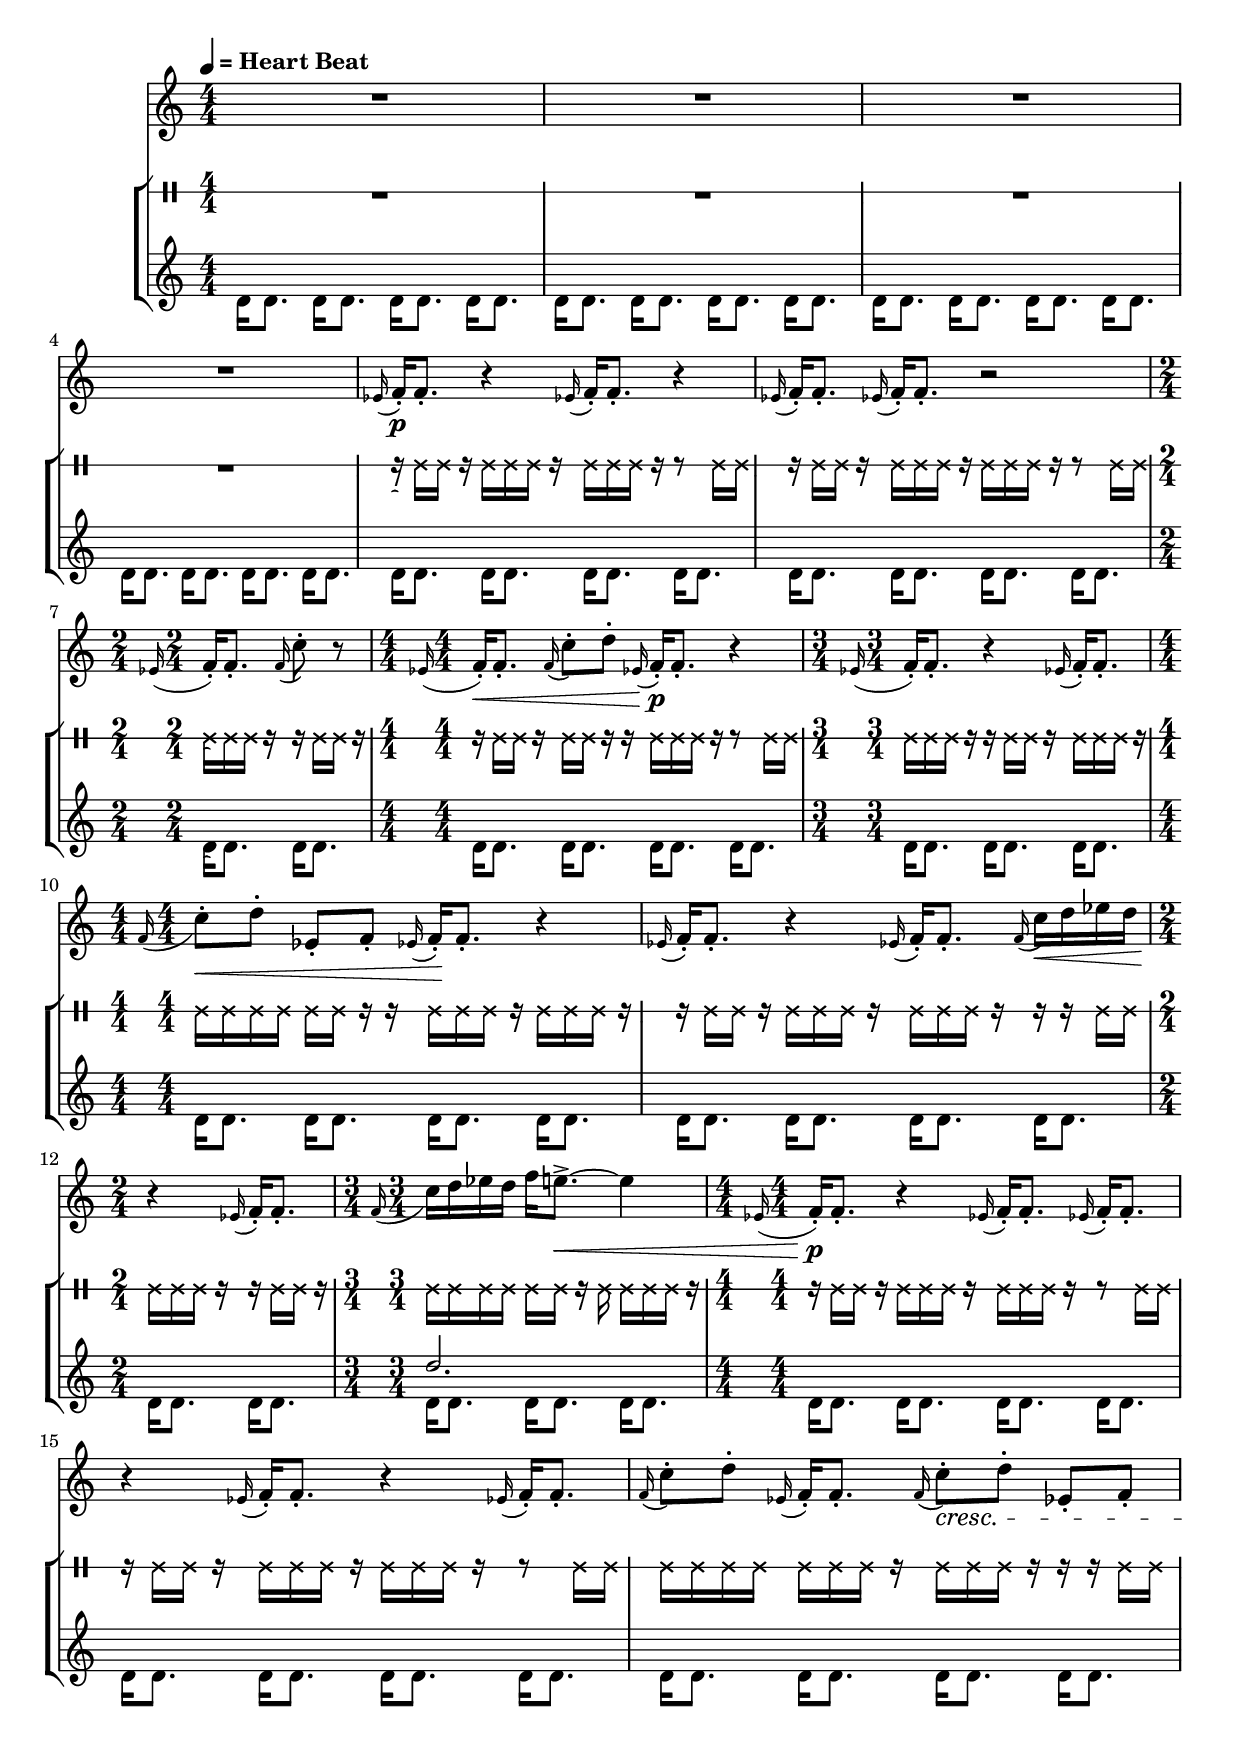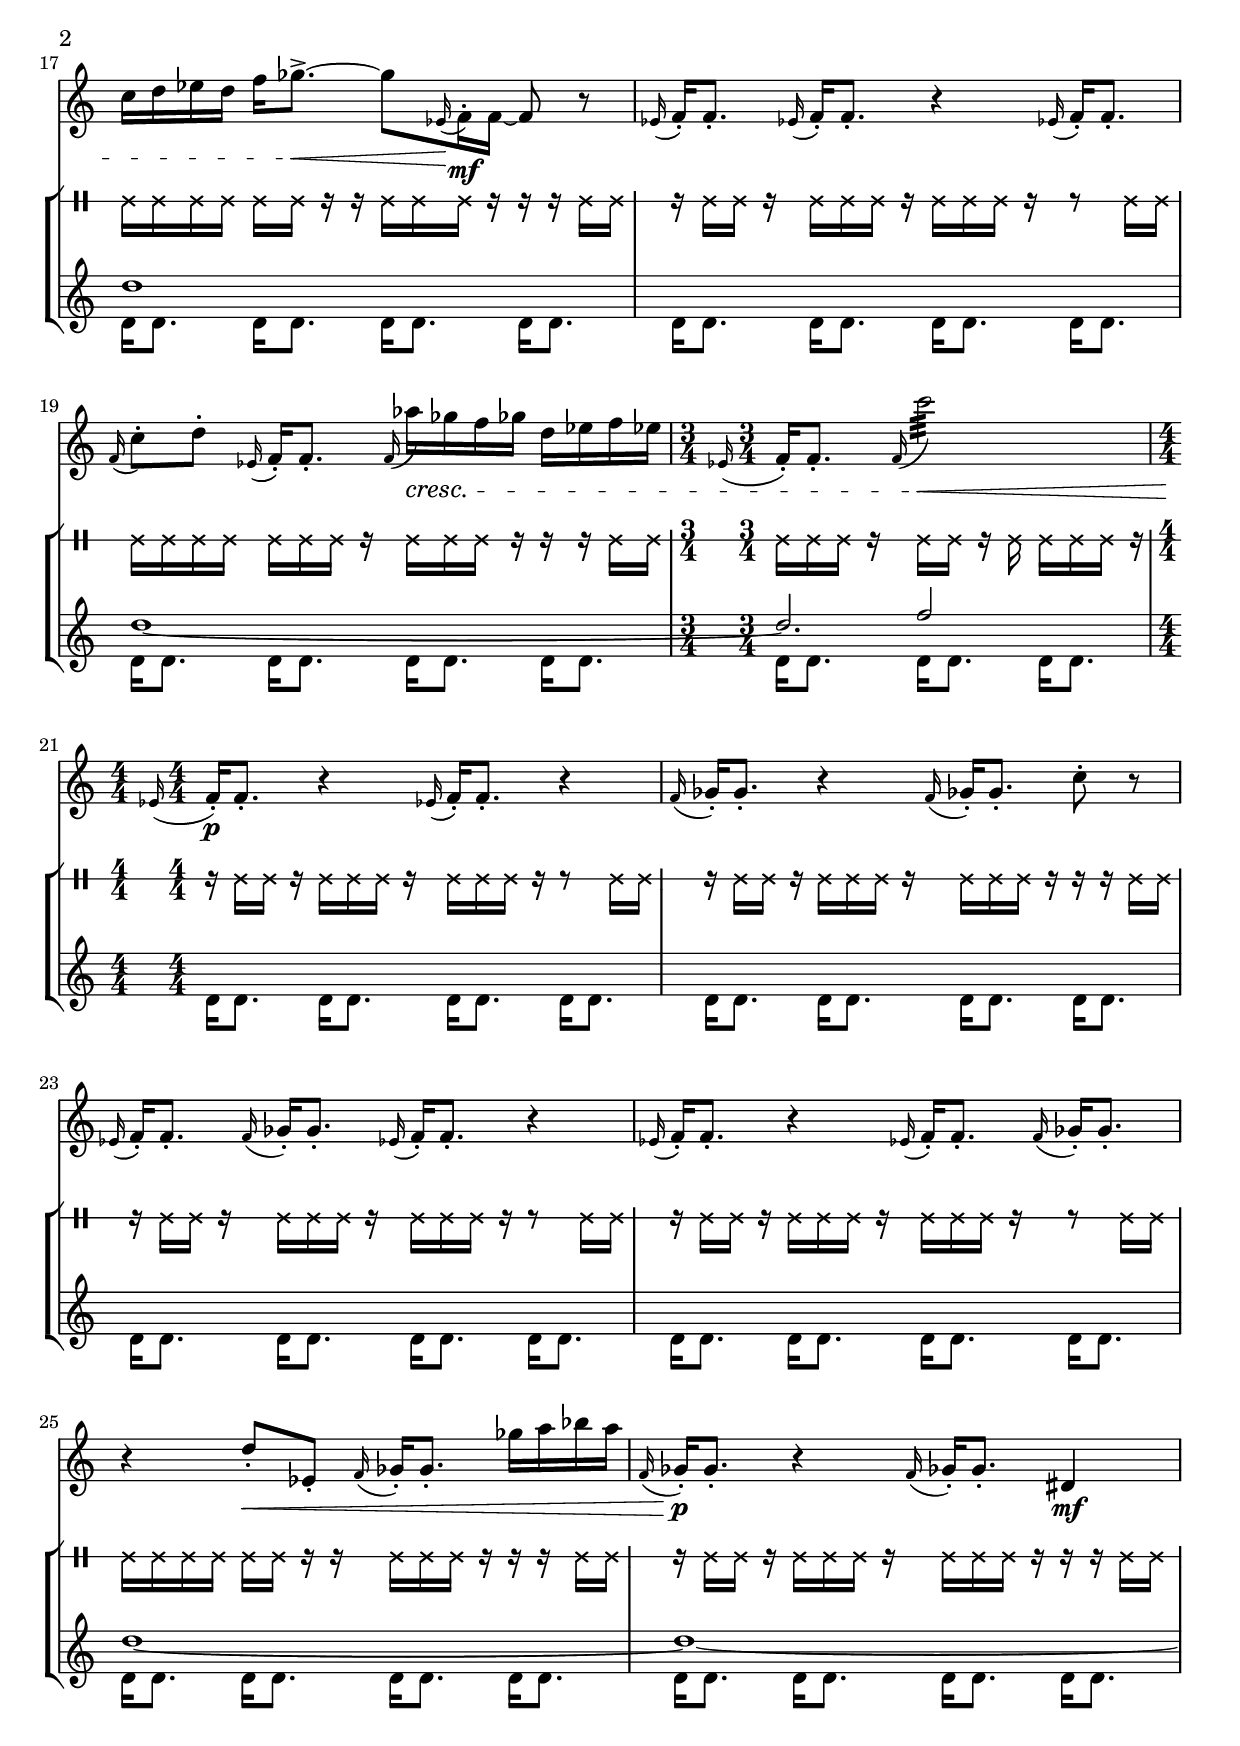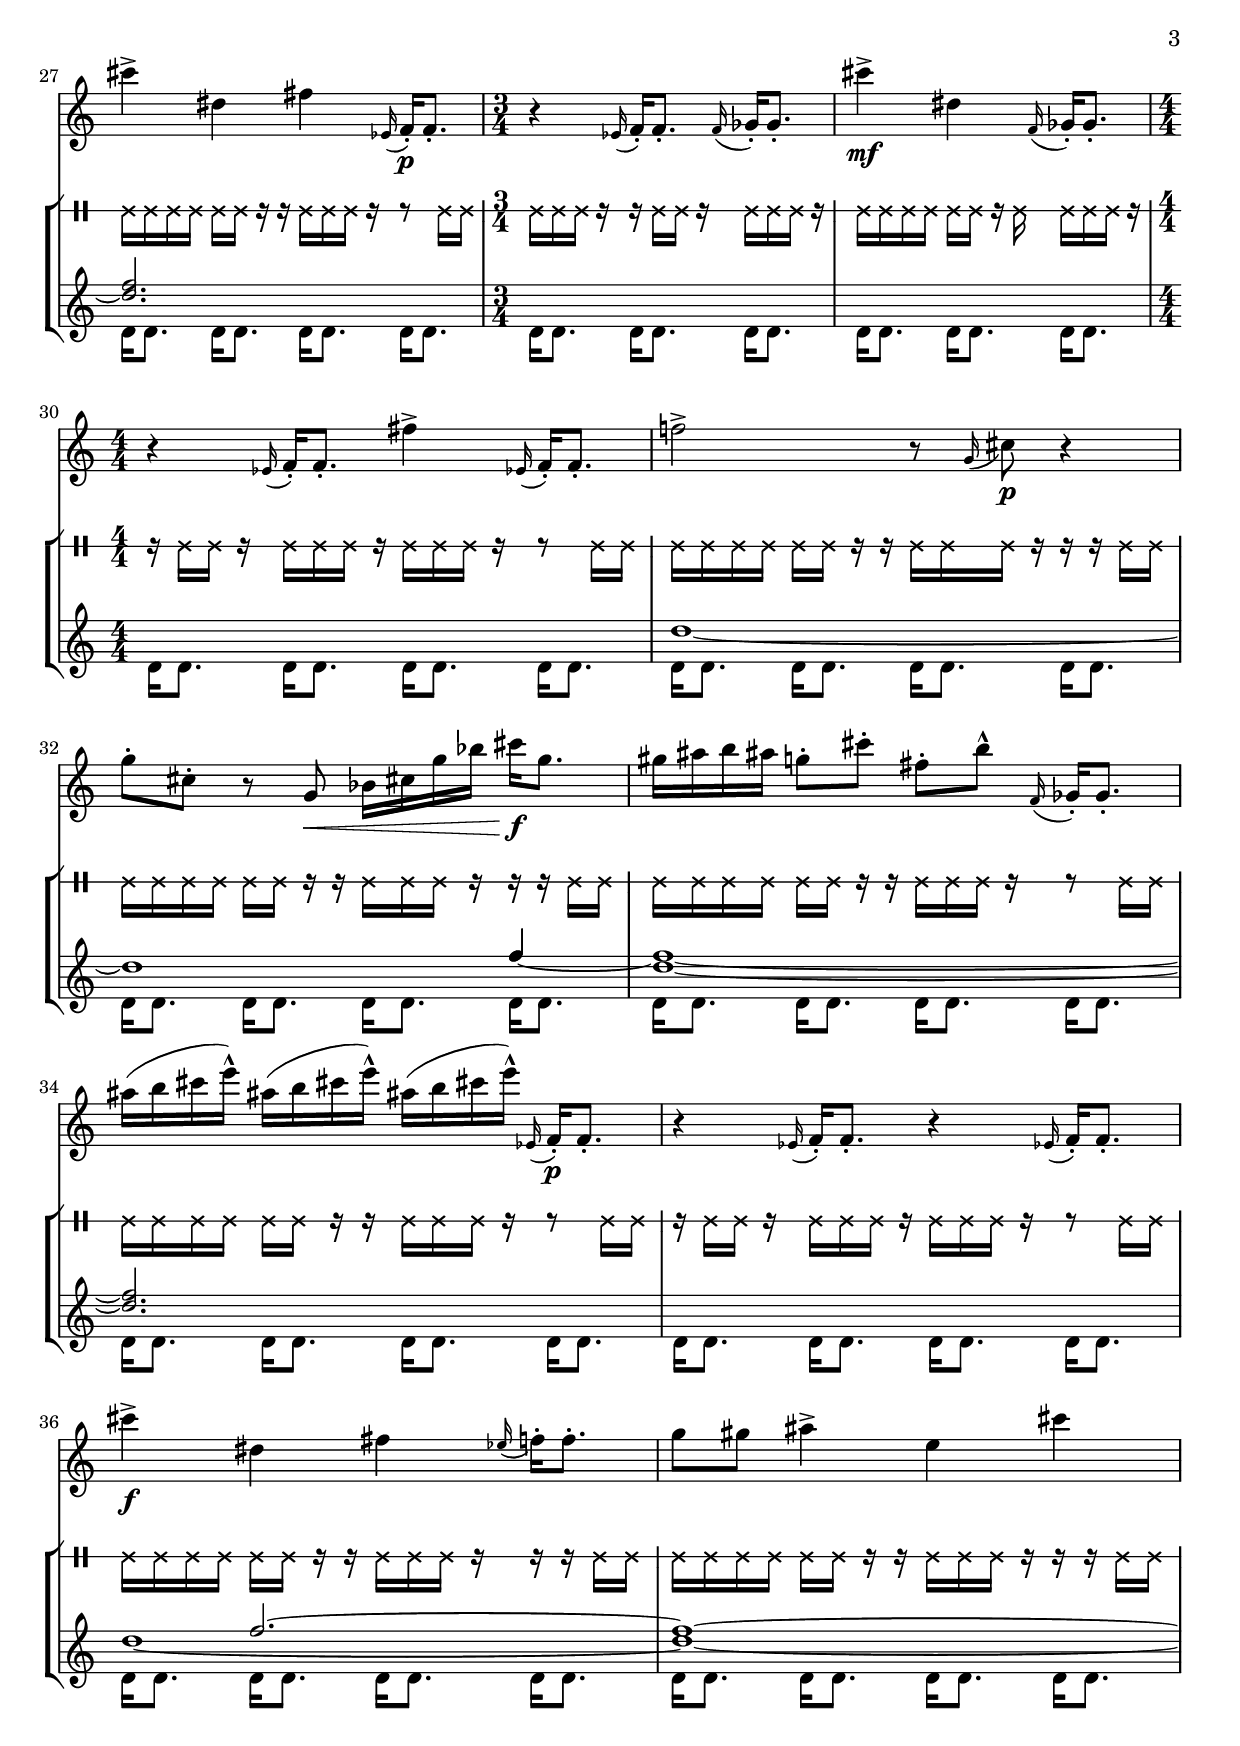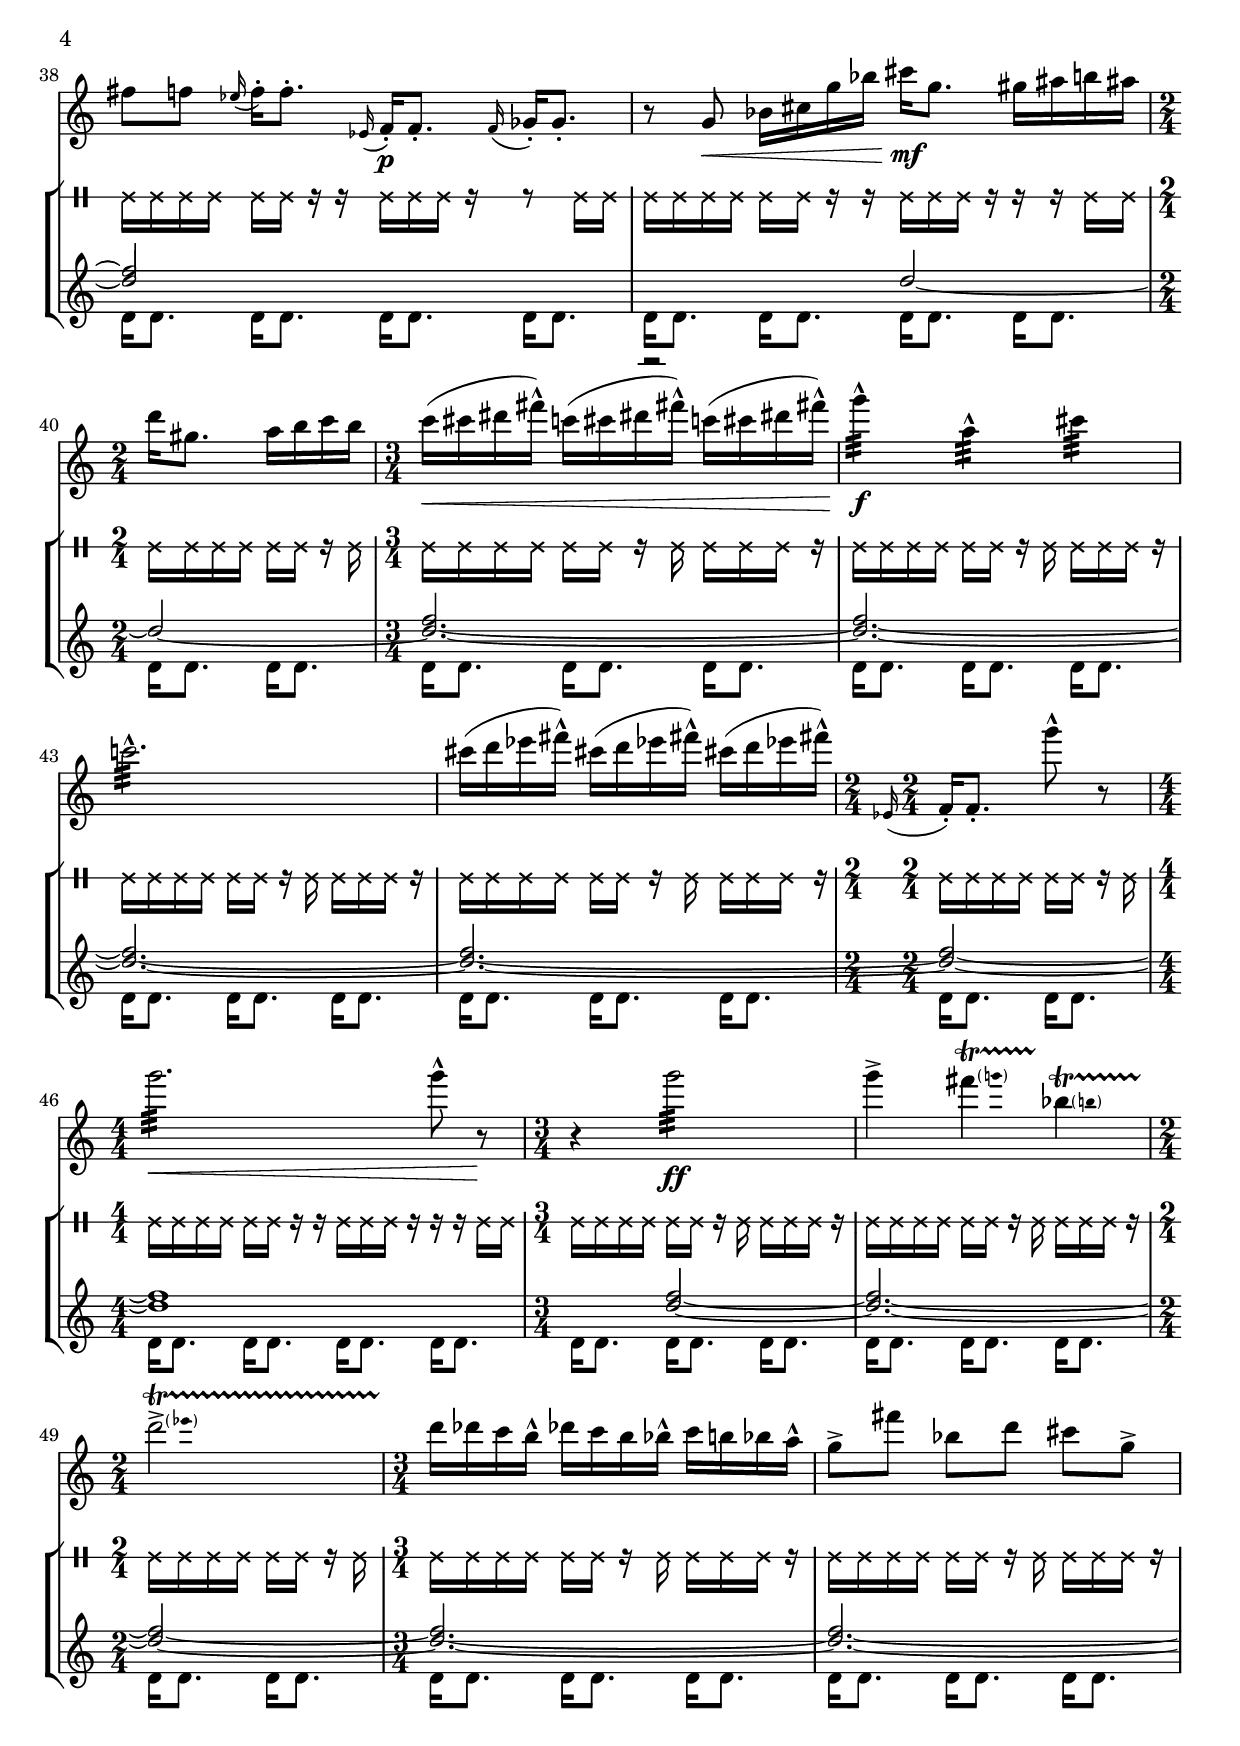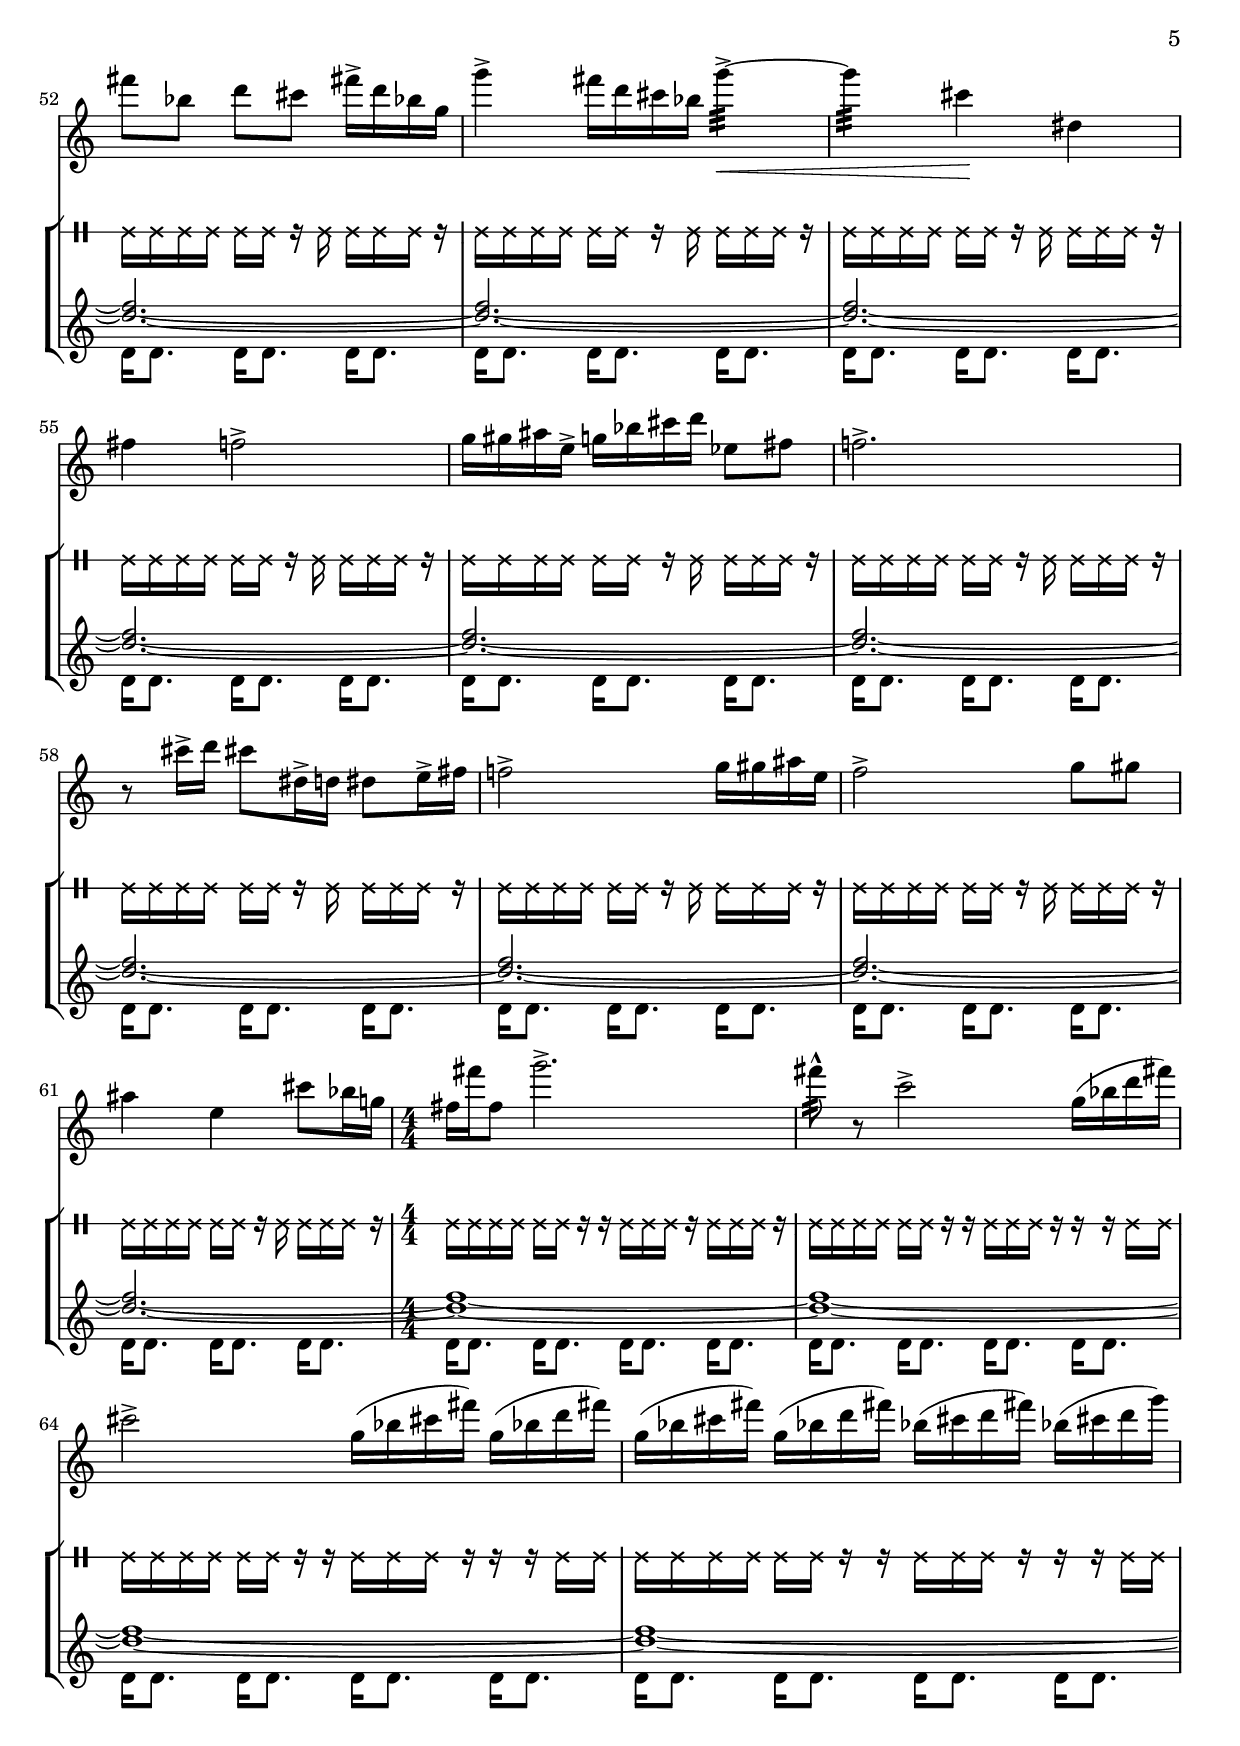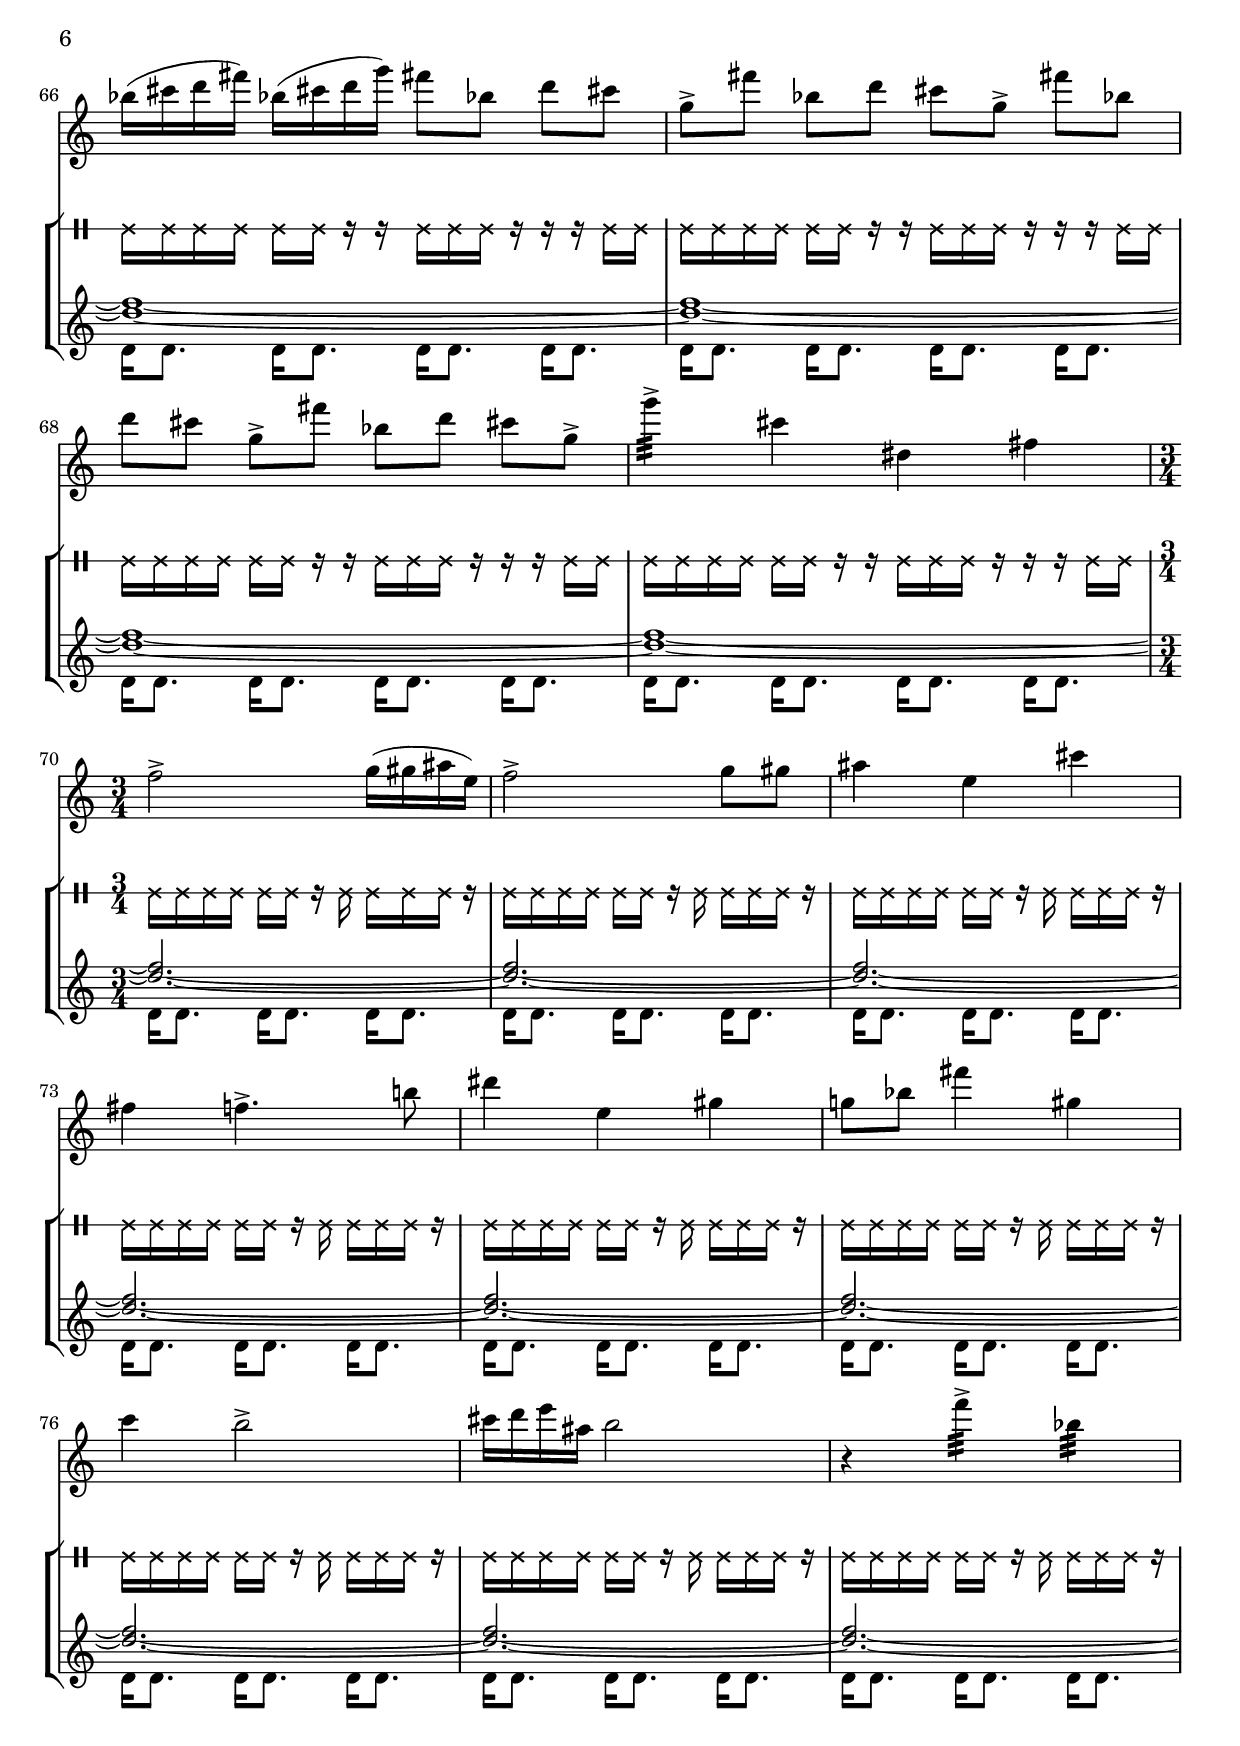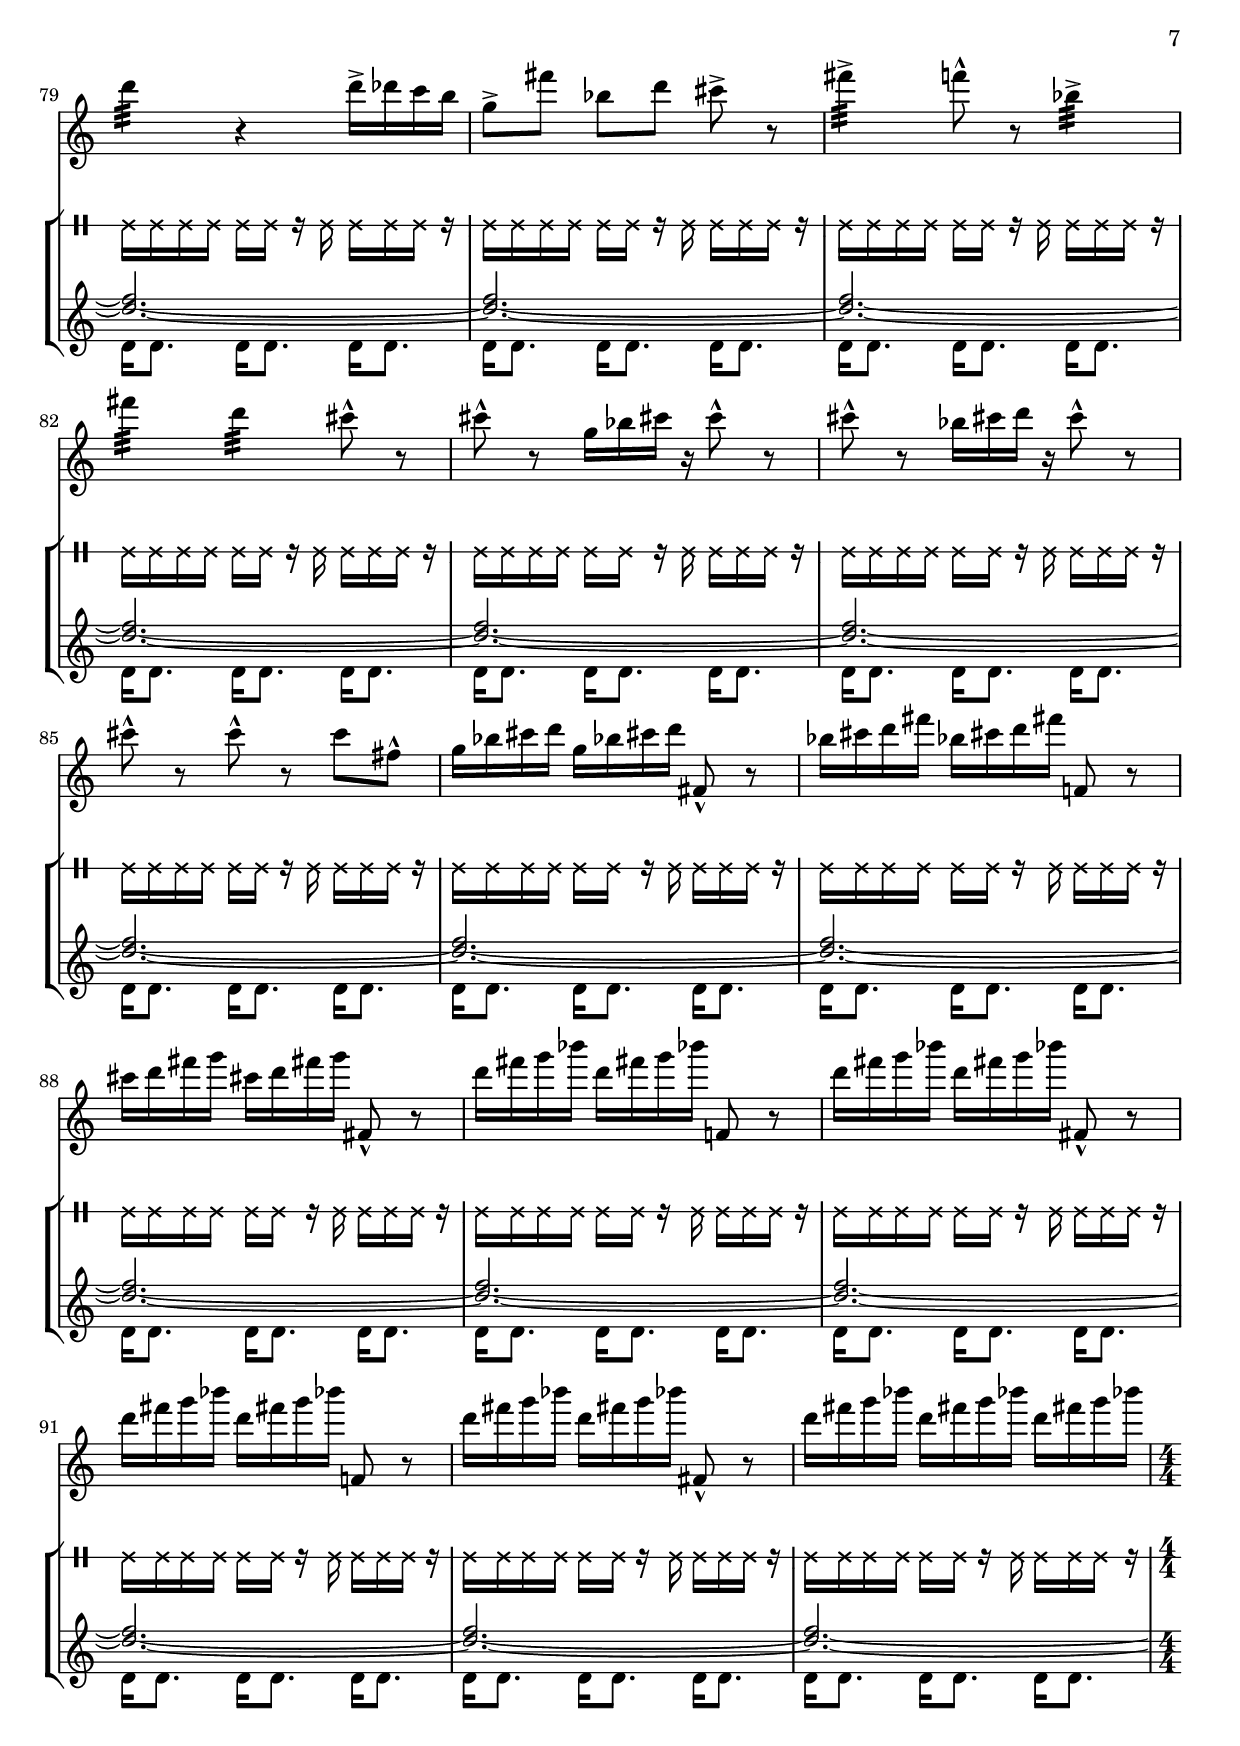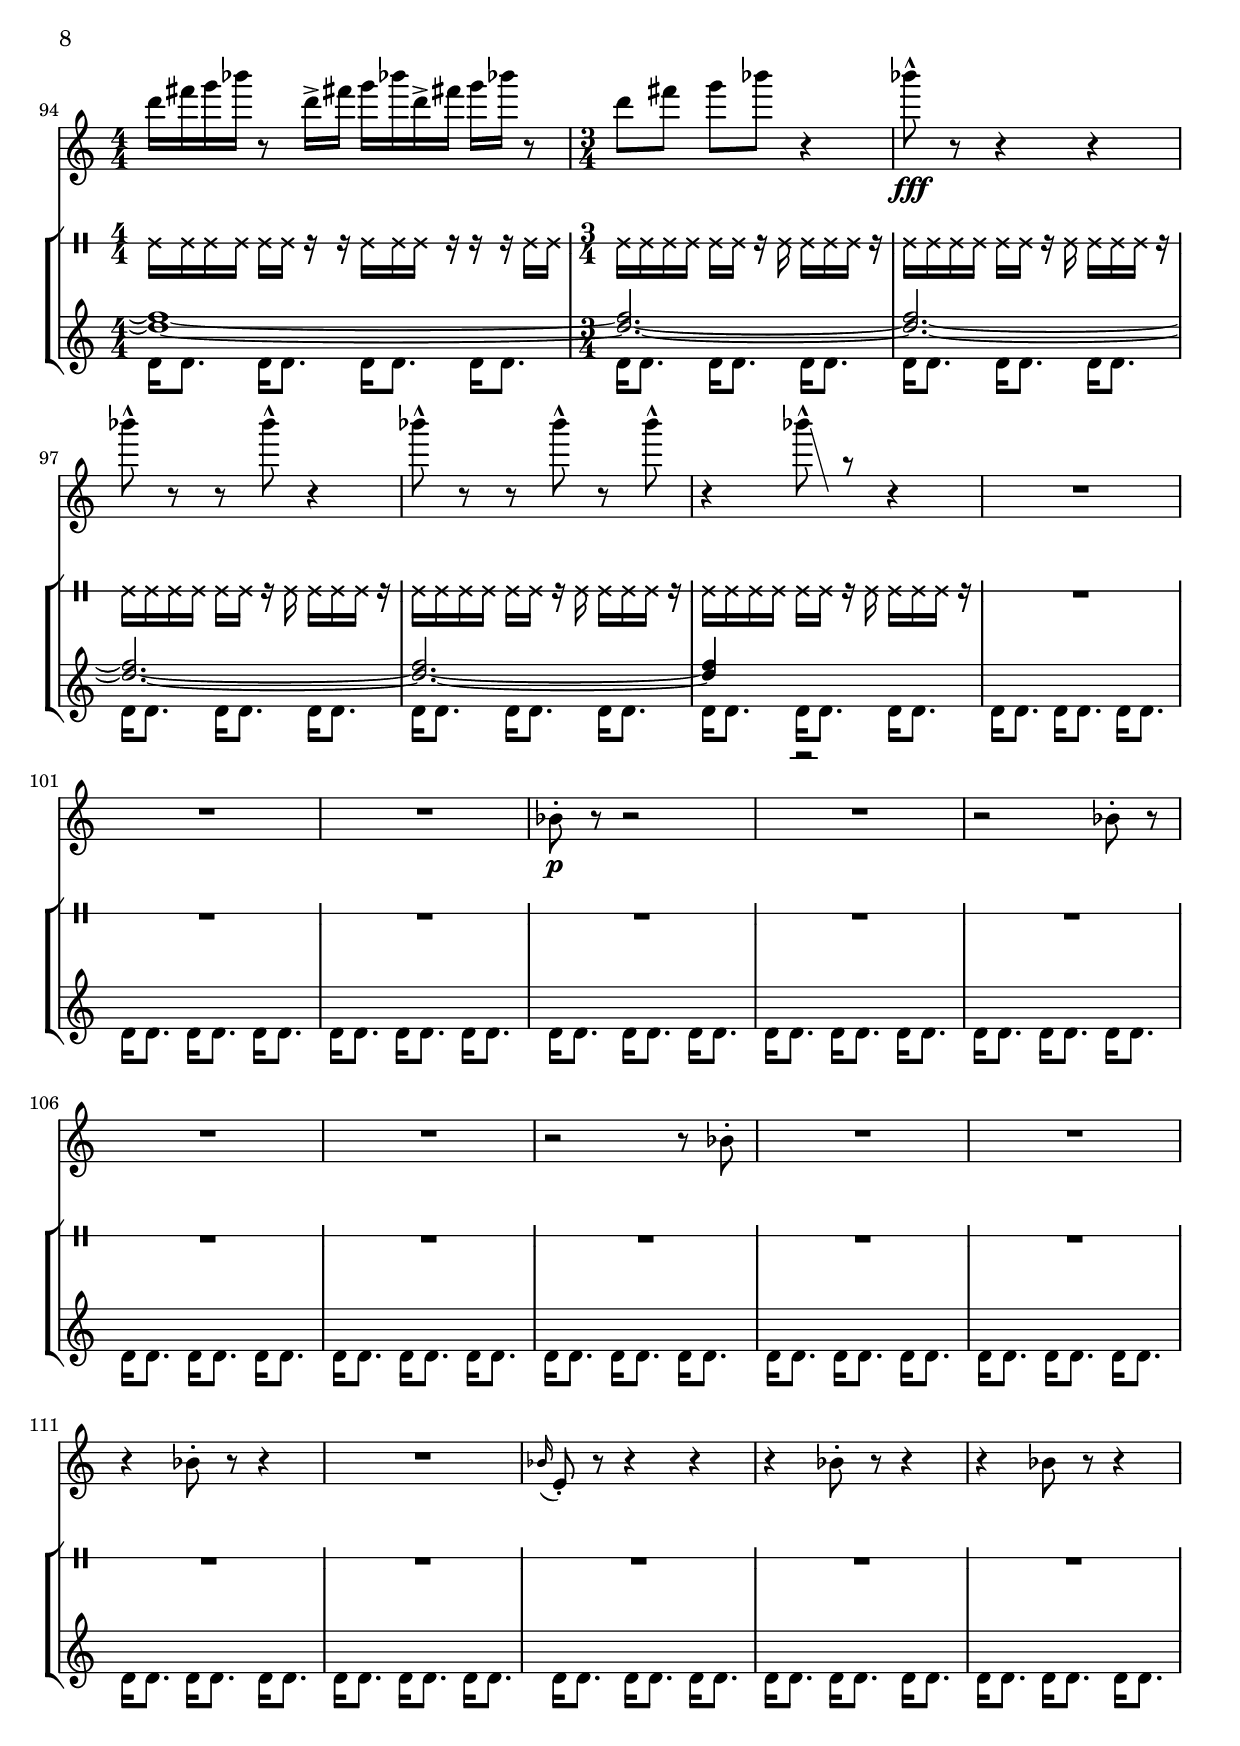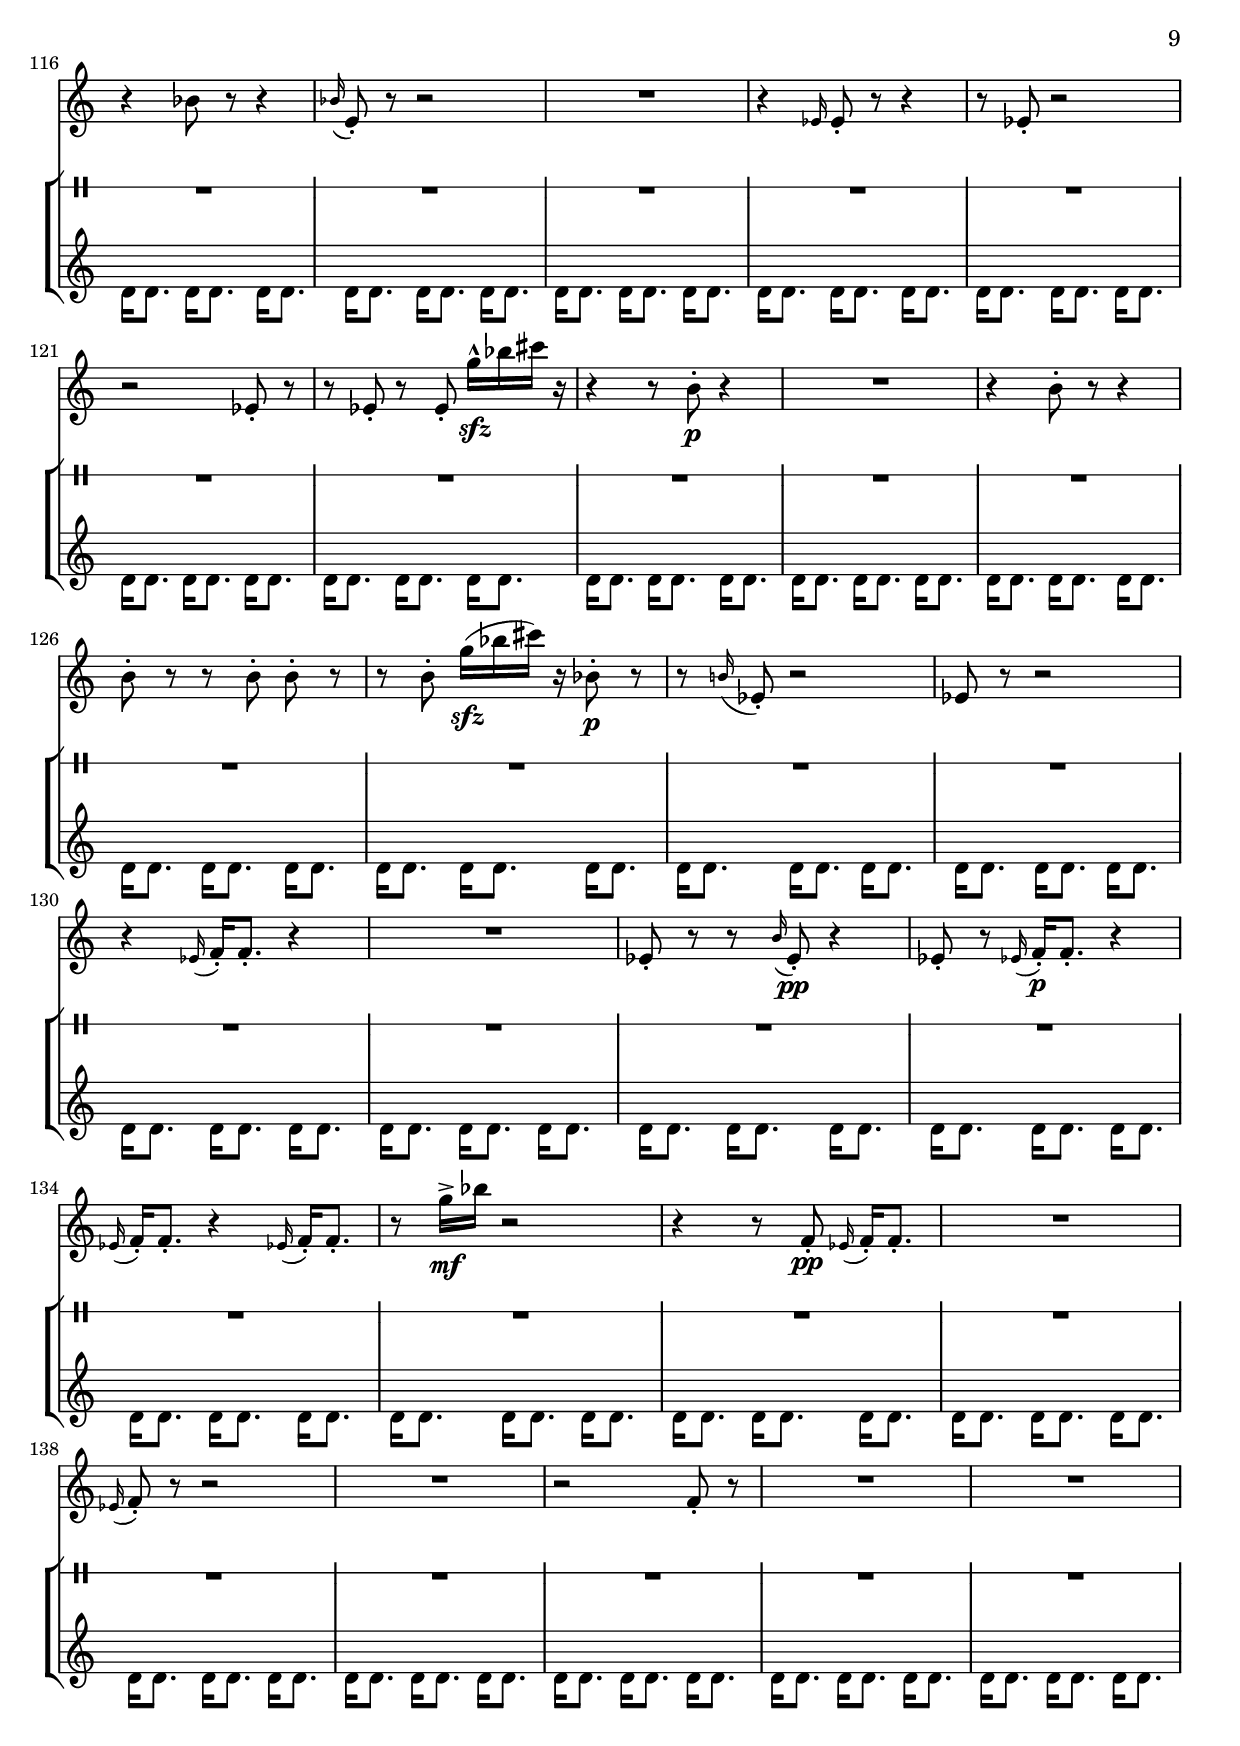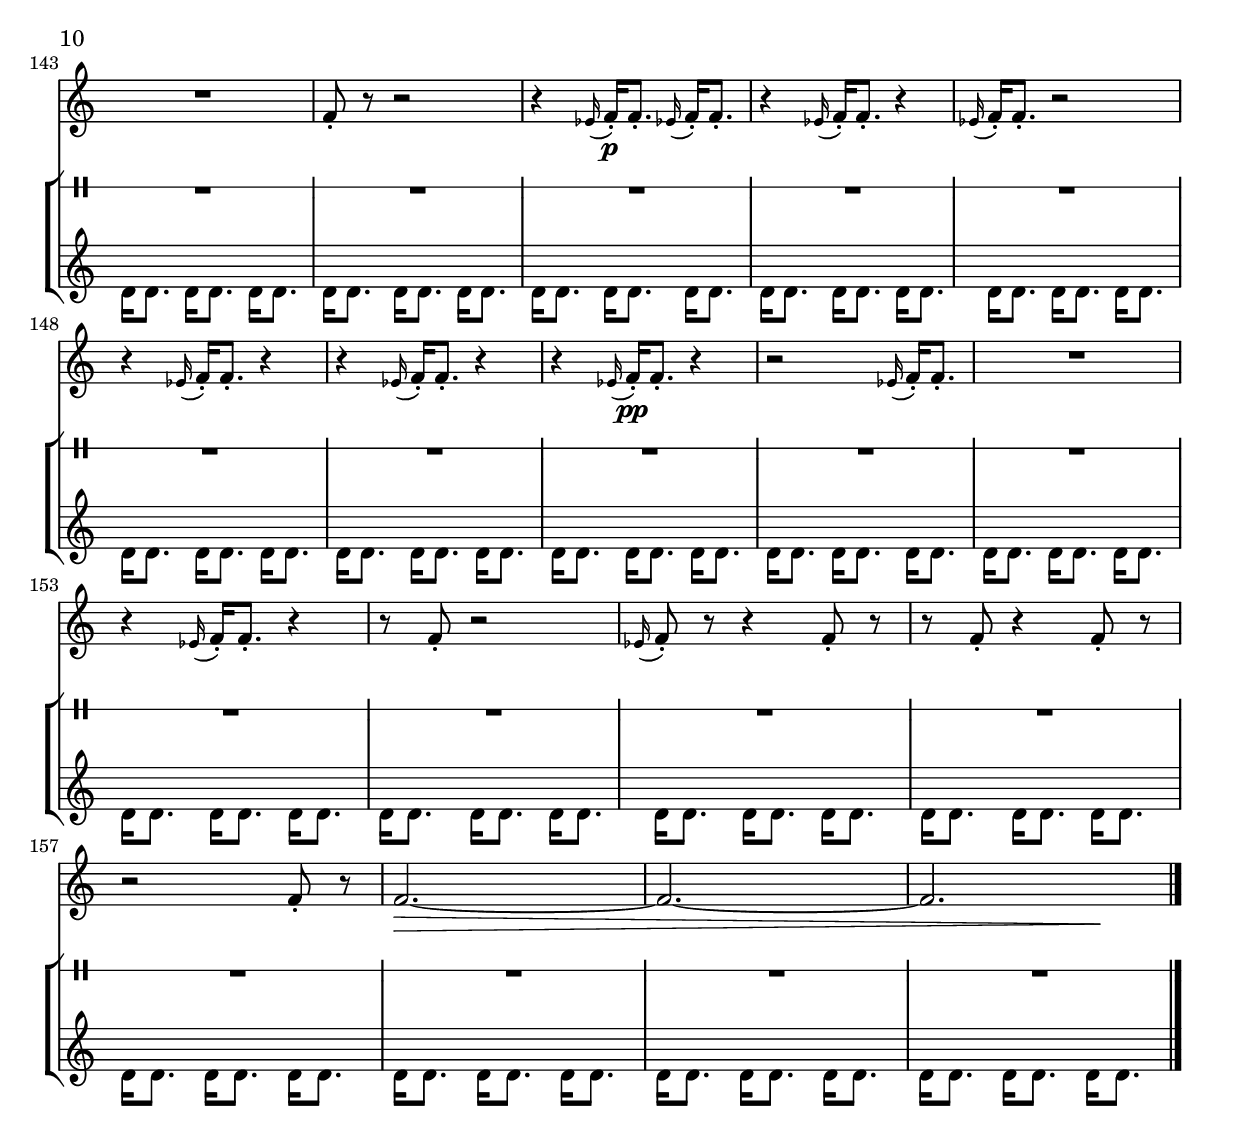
\version "2.18.2"
\language "english"
\version "2.18.2"
\language "english"

heartbeat = \relative c' {
    \time 4/4 d16 d8. d16 d8. d16 d8. d16 d8.
      d16 d8. d16 d8. d16 d8. d16 d8.
      d16 d8. d16 d8. d16 d8. d16 d8.
      d16 d8. d16 d8. d16 d8. d16 d8.
      d16 d8. d16 d8. d16 d8. d16 d8.
      d16 d8. d16 d8. d16 d8. d16 d8.
  \time 2/4 \appoggiatura s16 d16 d8. d16 d8.
  \time 4/4 d16 d8. d16 d8. d16 d8. d16 d8.
  \time 3/4 d16 d8. d16 d8. d16 d8.
  \time 4/4 d16 d8. d16 d8. d16 d8. d16 d8.
      d16 d8. d16 d8. d16 d8. d16 d8.
  \time 2/4 d16 d8. d16 d8.
  \time 3/4 d16 d8. d16 d8. d16 d8.
  \time 4/4 d16 d8. d16 d8. d16 d8. d16 d8.
      d16 d8. d16 d8. d16 d8. d16 d8.
      d16 d8. d16 d8. d16 d8. d16 d8.
      d16 d8. d16 d8. d16 d8. d16 d8.
      d16 d8. d16 d8. d16 d8. d16 d8.
      d16 d8. d16 d8. d16 d8. d16 d8.
  \time 3/4 d16 d8. d16 d8. d16 d8.
  \time 4/4 d16 d8. d16 d8. d16 d8. d16 d8.
      d16 d8. d16 d8. d16 d8. d16 d8.
      d16 d8. d16 d8. d16 d8. d16 d8.
      d16 d8. d16 d8. d16 d8. d16 d8.
      d16 d8. d16 d8. d16 d8. d16 d8.
      d16 d8. d16 d8. d16 d8. d16 d8.
      d16 d8. d16 d8. d16 d8. d16 d8.
  \time 3/4 d16 d8. d16 d8. d16 d8.
      d16 d8. d16 d8. d16 d8.
  \time 4/4 d16 d8. d16 d8. d16 d8. d16 d8.
      d16 d8. d16 d8. d16 d8. d16 d8.
      d16 d8. d16 d8. d16 d8. d16 d8.
      d16 d8. d16 d8. d16 d8. d16 d8.
      d16 d8. d16 d8. d16 d8. d16 d8.
      d16 d8. d16 d8. d16 d8. d16 d8.
      d16 d8. d16 d8. d16 d8. d16 d8.
      d16 d8. d16 d8. d16 d8. d16 d8.
      d16 d8. d16 d8. d16 d8. d16 d8.
      d16 d8. d16 d8. d16 d8. d16 d8.
  \time 2/4 d16 d8. d16 d8.
  \time 3/4 d16 d8. d16 d8. d16 d8.
      d16 d8. d16 d8. d16 d8.
      d16 d8. d16 d8. d16 d8.
      d16 d8. d16 d8. d16 d8.
  \time 2/4 d16 d8. d16 d8.
  \time 4/4 d16 d8. d16 d8. d16 d8. d16 d8.
  \time 3/4 d16 d8. d16 d8. d16 d8.
      d16 d8. d16 d8. d16 d8.
  \time 2/4 d16 d8. d16 d8.
  \time 3/4 d16 d8. d16 d8. d16 d8.
      d16 d8. d16 d8. d16 d8.
      d16 d8. d16 d8. d16 d8.
      d16 d8. d16 d8. d16 d8.
      d16 d8. d16 d8. d16 d8.
      d16 d8. d16 d8. d16 d8.
      d16 d8. d16 d8. d16 d8.
      d16 d8. d16 d8. d16 d8.
      d16 d8. d16 d8. d16 d8.
      d16 d8. d16 d8. d16 d8.
      d16 d8. d16 d8. d16 d8.
      d16 d8. d16 d8. d16 d8.
  \time 4/4 d16 d8. d16 d8. d16 d8. d16 d8.
      d16 d8. d16 d8. d16 d8. d16 d8.
      d16 d8. d16 d8. d16 d8. d16 d8.
      d16 d8. d16 d8. d16 d8. d16 d8.
      d16 d8. d16 d8. d16 d8. d16 d8.
      d16 d8. d16 d8. d16 d8. d16 d8.
      d16 d8. d16 d8. d16 d8. d16 d8.
      d16 d8. d16 d8. d16 d8. d16 d8.
  \time 3/4 d16 d8. d16 d8. d16 d8.
      d16 d8. d16 d8. d16 d8.
      d16 d8. d16 d8. d16 d8.
      d16 d8. d16 d8. d16 d8.
      d16 d8. d16 d8. d16 d8.
      d16 d8. d16 d8. d16 d8.
      d16 d8. d16 d8. d16 d8.
      d16 d8. d16 d8. d16 d8.
      d16 d8. d16 d8. d16 d8.
      d16 d8. d16 d8. d16 d8.
      d16 d8. d16 d8. d16 d8.
      d16 d8. d16 d8. d16 d8.
      d16 d8. d16 d8. d16 d8.
      d16 d8. d16 d8. d16 d8.
      d16 d8. d16 d8. d16 d8.
      d16 d8. d16 d8. d16 d8.
      d16 d8. d16 d8. d16 d8.
      d16 d8. d16 d8. d16 d8.
      d16 d8. d16 d8. d16 d8.
      d16 d8. d16 d8. d16 d8.
      d16 d8. d16 d8. d16 d8.
      d16 d8. d16 d8. d16 d8.
      d16 d8. d16 d8. d16 d8.
      d16 d8. d16 d8. d16 d8.
  \time 4/4 d16 d8. d16 d8. d16 d8. d16 d8.
  \time 3/4 d16 d8. d16 d8. d16 d8.
      d16 d8. d16 d8. d16 d8.
      d16 d8. d16 d8. d16 d8.
      d16 d8. d16 d8. d16 d8.
      d16 d8. d16 d8. d16 d8.
      d16 d8. d16 d8. d16 d8.
      d16 d8. d16 d8. d16 d8.
      d16 d8. d16 d8. d16 d8.
      d16 d8. d16 d8. d16 d8.
      d16 d8. d16 d8. d16 d8.
      d16 d8. d16 d8. d16 d8.
      d16 d8. d16 d8. d16 d8.
      d16 d8. d16 d8. d16 d8.
      d16 d8. d16 d8. d16 d8.
      d16 d8. d16 d8. d16 d8.
      d16 d8. d16 d8. d16 d8.
      d16 d8. d16 d8. d16 d8.
      d16 d8. d16 d8. d16 d8.
      d16 d8. d16 d8. d16 d8.
      d16 d8. d16 d8. d16 d8.
      d16 d8. d16 d8. d16 d8.
      d16 d8. d16 d8. d16 d8.
      d16 d8. d16 d8. d16 d8.
      d16 d8. d16 d8. d16 d8.
      d16 d8. d16 d8. d16 d8.
      d16 d8. d16 d8. d16 d8.
      d16 d8. d16 d8. d16 d8.
      d16 d8. d16 d8. d16 d8.
      d16 d8. d16 d8. d16 d8.
      d16 d8. d16 d8. d16 d8.
      d16 d8. d16 d8. d16 d8.
      d16 d8. d16 d8. d16 d8.
      d16 d8. d16 d8. d16 d8.
      d16 d8. d16 d8. d16 d8.
      d16 d8. d16 d8. d16 d8.
      d16 d8. d16 d8. d16 d8.
      d16 d8. d16 d8. d16 d8.
      d16 d8. d16 d8. d16 d8.
      d16 d8. d16 d8. d16 d8.
      d16 d8. d16 d8. d16 d8.
      d16 d8. d16 d8. d16 d8.
      d16 d8. d16 d8. d16 d8.
      d16 d8. d16 d8. d16 d8.
      d16 d8. d16 d8. d16 d8.
      d16 d8. d16 d8. d16 d8.
      d16 d8. d16 d8. d16 d8.
      d16 d8. d16 d8. d16 d8.
      d16 d8. d16 d8. d16 d8.
      d16 d8. d16 d8. d16 d8.
      d16 d8. d16 d8. d16 d8.
      d16 d8. d16 d8. d16 d8.
      d16 d8. d16 d8. d16 d8.
      d16 d8. d16 d8. d16 d8.
      d16 d8. d16 d8. d16 d8.
      d16 d8. d16 d8. d16 d8.
      d16 d8. d16 d8. d16 d8.
      d16 d8. d16 d8. d16 d8.
      d16 d8. d16 d8. d16 d8.
      d16 d8. d16 d8. d16 d8.
      d16 d8. d16 d8. d16 d8.
      d16 d8. d16 d8. d16 d8.
      d16 d8. d16 d8. d16 d8.
      d16 d8. d16 d8. d16 d8.
      d16 d8. d16 d8. d16 d8.
      d16 d8. d16 d8. d16 d8.
      d16 d8. d16 d8. d16 d8.

}

\version "2.18.2"
\language "english"

lowerTorch = \relative c'' {
  \time 4/4 s4 s4 s4 s4
     s4 s4 s4 s4
     s4 s4 s4 s4
     s4 s4 s4 s4
     s4 s4 s4 s4
     s4 s4 s4 s4
  \time 2/4 s4 s4
  \time 4/4 s4 s4 s4 s4
  \time 3/4 s4 s4 s4
  \time 4/4 s4 s4 s4 s4
     s4 s4 s4 s4
  \time 2/4 s4 s4
  \time 3/4 d2.
  \time 4/4 s4 s4 s4 s4
     s4 s4 s4 s4
     s4 s4 s4 s4
     d1
     s4 s4 s4 s4
     d1~
  \time 3/4 d2.
  \time 4/4 s4 s4 s4 s4
     s4 s4 s4 s4
     s4 s4 s4 s4
     s4 s4 s4 s4
     d1~
     d1~
     <d f>2. s4
  \time 3/4 s4 s4 s4
     s4 s4 s4
  \time 4/4 s4 s4 s4 s4
     d1~
     <<d1~ {s2. f4~}>>
     <d f>1~
     <d f>2. s4
     s4 s4 s4 s4
     d1~
     d1~
     d2 s4 s4
     r2 d2~
  \time 2/4 d2~
  \time 3/4 <d f>2.~
     <d f>2.~
     <d f>2.~
     <d f>2.~
  \time 2/4 <d f>2~
  \time 4/4 <d f>1
  \time 3/4 s4 <d f>2~
     <d f>2.~
  \time 2/4 <d f>2~
  \time 3/4 <d f>2.~
     <d f>2.~
     <d f>2.~
     <d f>2.~
     <d f>2.~
     <d f>2.~
     <d f>2.~
     <d f>2.~
     <d f>2.~
     <d f>2.~
     <d f>2.~
     <d f>2.~
  \time 4/4 <d f>1~
     <d f>1~
     <d f>1~
     <d f>1~
     <d f>1~
     <d f>1~
     <d f>1~
     <d f>1~
  \time 3/4 <d f>2.~
     <d f>2.~
     <d f>2.~
     <d f>2.~
     <d f>2.~
     <d f>2.~
     <d f>2.~
     <d f>2.~
     <d f>2.~
     <d f>2.~
     <d f>2.~
     <d f>2.~
     <d f>2.~
     <d f>2.~
     <d f>2.~
     <d f>2.~
     <d f>2.~
     <d f>2.~
     <d f>2.~
     <d f>2.~
     <d f>2.~
     <d f>2.~
     <d f>2.~
     <d f>2.~
  \time 4/4 <d f>1~
  \time 3/4 <d f>2.~
     <d f>2.~
     <d f>2.~
     <d f>2.~
     <d f>4 r2
     s4 s4 s4
     s4 s4 s4
     s4 s4 s4
     s4 s4 s4
     s4 s4 s4
     s4 s4 s4
     s4 s4 s4
     s4 s4 s4
     s4 s4 s4
     s4 s4 s4
     s4 s4 s4
     s4 s4 s4
     s4 s4 s4
     s4 s4 s4
     s4 s4 s4
     s4 s4 s4
     s4 s4 s4
     s4 s4 s4
     s4 s4 s4
     s4 s4 s4
     s4 s4 s4
     s4 s4 s4
     s4 s4 s4
     s4 s4 s4
     s4 s4 s4
     s4 s4 s4
     s4 s4 s4
     s4 s4 s4
     s4 s4 s4
     s4 s4 s4
     s4 s4 s4
     s4 s4 s4
     s4 s4 s4
     s4 s4 s4
     s4 s4 s4
     s4 s4 s4
     s4 s4 s4
     s4 s4 s4
     s4 s4 s4
     s4 s4 s4
     s4 s4 s4
     s4 s4 s4
     s4 s4 s4
     s4 s4 s4
     s4 s4 s4
     s4 s4 s4
     s4 s4 s4
     s4 s4 s4
     s4 s4 s4
     s4 s4 s4
     s4 s4 s4
     s4 s4 s4
     s4 s4 s4
     s4 s4 s4
     s4 s4 s4
     s4 s4 s4
     s4 s4 s4
     s4 s4 s4
     s4 s4 s4
     s4 s4 s4
     s4 s4 s4
}

\version "2.18.2"
\language "english"

upperTorch = \relative c'' {
  \time 4/4 s4 s4 s4 s4
      s4 s4 s4 s4
      s4 s4 s4 s4
      s4 s4 s4 s4
      s4 s4 s4 s4
      s4 s4 s4 s4
  \time 2/4 s4 s4
  \time 4/4 s4 s4 s4 s4
  \time 3/4 s4 s4 s4
  \time 4/4 s4 s4 s4 s4
      s4 s4 s4 s4
  \time 2/4 s4 s4
  \time 3/4 s4 s4 s4
  \time 4/4 s4 s4 s4 s4
      s4 s4 s4 s4
      s4 s4 s4 s4
      s4 s4 s4 s4
      s4 s4 s4 s4
      s4 s4 s4 s4
  \time 3/4 s4 f2
  \time 4/4 s4 s4 s4 s4
      s4 s4 s4 s4
      s4 s4 s4 s4
      s4 s4 s4 s4
      s4 s4 s4 s4
      s4 s4 s4 s4
      s2. s4
  \time 3/4 s4 s4 s4
      s4 s4 s4
  \time 4/4 s4 s4 s4 s4
      s4 s4 s4 s4
      s4 s4 s4 f4~
      s1~
      s2. s4
      s4 s4 s4 s4
      s4 f2.~
      f1~
      f2 s4 s4
      s4 s4 s4 s4
  \time 2/4 s4 s4
  \time 3/4 s2.~
      s2.~
      s2.~
      s2.~
  \time 2/4 s2~
  \time 4/4 s1
  \time 3/4 s4 s2~
      s2.~
  \time 2/4 s2~
  \time 3/4 s2.~
      s2.~
      s2.~
      s2.~
      s2.~
      s2.~
      s2.~
      s2.~
      s2.~
      s2.~
      s2.~
      s2.~
  \time 4/4 s1~
      s1~
      s1~
      s1~
      s1~
      s1~
      s1~
      s1~
  \time 3/4 s2.~
      s2.~
      s2.~
      s2.~
      s2.~
      s2.~
      s2.~
      s2.~
      s2.~
      s2.~
      s2.~
      s2.~
      s2.~
      s2.~
      s2.~
      s2.~
      s2.~
      s2.~
      s2.~
      s2.~
      s2.~
      s2.~
      s2.~
      s2.~
  \time 4/4 s1~
  \time 3/4 s2.~
      s2.~
      s2.~
      s2.~
      s4 s4 s4
      s4 s4 s4
      s4 s4 s4
      s4 s4 s4
      s4 s4 s4
      s4 s4 s4
      s4 s4 s4
      s4 s4 s4
      s4 s4 s4
      s4 s4 s4
      s4 s4 s4
      s4 s4 s4
      s4 s4 s4
      s4 s4 s4
      s4 s4 s4
      s4 s4 s4
      s4 s4 s4
      s4 s4 s4
      s4 s4 s4
      s4 s4 s4
      s4 s4 s4
      s4 s4 s4
      s4 s4 s4
      s4 s4 s4
      s4 s4 s4
      s4 s4 s4
      s4 s4 s4
      s4 s4 s4
      s4 s4 s4
      s4 s4 s4
      s4 s4 s4
      s4 s4 s4
      s4 s4 s4
      s4 s4 s4
      s4 s4 s4
      s4 s4 s4
      s4 s4 s4
      s4 s4 s4
      s4 s4 s4
      s4 s4 s4
      s4 s4 s4
      s4 s4 s4
      s4 s4 s4
      s4 s4 s4
      s4 s4 s4
      s4 s4 s4
      s4 s4 s4
      s4 s4 s4
      s4 s4 s4
      s4 s4 s4
      s4 s4 s4
      s4 s4 s4
      s4 s4 s4
      s4 s4 s4
      s4 s4 s4
      s4 s4 s4
      s4 s4 s4
      s4 s4 s4
      s4 s4 s4
      s4 s4 s4
      s4 s4 s4
      s4 s4 s4

}

\version "2.18.2"
\language "english"

% A section 4 beat

oneOneFour   = \relative c''' { r16 g g r16 }
oneOneFourAp = \relative c''' { \appoggiatura s16 r16 g g r16 }


oneTwoFour = \relative c''' { g16 g g r }

oneThreeFour = \relative c''' { g16 g g r }

oneFourFour = \relative c''' { r8 g16 g }

% B section 4 beat

twoOneFour   = \relative c''' { g16 g g g }
twoOneFourAp = \relative c''' { \appoggiatura s16 g16 g g g }

twoTwoFour = \relative c''' { g16 g r r }

twoThreeFour = \relative c''' { g16 g g r}

twoFourFour = \relative c''' { r16 r g g }

% A section 3 beat

oneOneThree   = \relative c''' { g16 g g r }
oneOneThreeAp = \relative c''' { \appoggiatura s16 g16 g g r }

oneTwoThree = \relative c''' { r16 g g r }

oneThreeThree = \relative c''' { g16 g g r}

% B section 3 beat

twoOneThree   = \relative c''' { g16 g g g }
twoOneThreeAp = \relative c''' { \appoggiatura s16 g16 g g g }

twoTwoThree = \relative c''' { g16 g r g }

twoThreeThree = \relative c''' { g16 g g r}

% A section 2 beat

oneOneTwo   = \relative c''' { g16 g g r }
oneOneTwoAp = \relative c''' { \appoggiatura s16 g16 g g r }

oneTwoTwo = \relative c''' { r16 g g r }

% B section 2 beat

twoOneTwo   = \relative c''' { g16 g g g }
twoOneTwoAp = \relative c''' { \appoggiatura s16 g16 g g g }

twoTwoTwo = \relative c''' { g16 g r g }

groove = \relative c'' {
  \time 4/4 R1
       R1
       R1
       R1
       \oneOneFourAp \oneTwoFour \oneThreeFour \oneFourFour 
       \oneOneFour \oneTwoFour \oneThreeFour \oneFourFour 
  \time 2/4  \oneOneTwoAp \oneTwoTwo 
  \time 4/4  \oneOneFour \twoTwoFour \oneThreeFour \oneFourFour 
  \time 3/4  \oneOneThree \oneTwoThree \oneThreeThree 
  \time 4/4  \twoOneFour \twoTwoFour \oneThreeFour \oneThreeFour
       \oneOneFour \oneTwoFour \oneThreeFour \twoFourFour 
  \time 2/4  \oneOneTwo \oneTwoTwo 
  \time 3/4  \twoOneThree \twoTwoThree \twoThreeThree 
  \time 4/4  \oneOneFour \oneTwoFour \oneThreeFour \oneFourFour 
       \oneOneFour \oneTwoFour \oneThreeFour \oneFourFour
       \twoOneFour \oneTwoFour \twoThreeFour \twoFourFour
       \twoOneFour \twoTwoFour \twoThreeFour \twoFourFour
       \oneOneFour \oneTwoFour \oneThreeFour \oneFourFour
       \twoOneFour \oneTwoFour \twoThreeFour \twoFourFour
  \time 3/4  \oneOneThree \twoTwoThree \twoThreeThree 
  \time 4/4  \oneOneFour \oneTwoFour \oneThreeFour \oneFourFour
       \oneOneFour \oneTwoFour \oneThreeFour \twoFourFour
       \oneOneFour \oneTwoFour \oneThreeFour \oneFourFour
       \oneOneFour \oneTwoFour \oneThreeFour \oneFourFour
       \twoOneFour \twoTwoFour \twoThreeFour \twoFourFour
       \oneOneFour \oneTwoFour \oneThreeFour \twoFourFour 
       \twoOneFour \twoTwoFour \twoThreeFour \oneFourFour
  \time 3/4  \oneOneThree \oneTwoThree \oneThreeThree 
       \twoOneThree \twoTwoThree \oneThreeThree 
  \time 4/4  \oneOneFour \oneTwoFour \twoThreeFour \oneFourFour
       \twoOneFour \twoTwoFour \twoThreeFour \twoFourFour 
       \twoOneFour \twoTwoFour \twoThreeFour \twoFourFour
       \twoOneFour \twoTwoFour \twoThreeFour \oneFourFour
       \twoOneFour \twoTwoFour \twoThreeFour \oneFourFour
       \oneOneFour \oneTwoFour \oneThreeFour \oneFourFour
       \twoOneFour \twoTwoFour \twoThreeFour \twoFourFour 
       \twoOneFour \twoTwoFour \twoThreeFour \twoFourFour 
       \twoOneFour \twoTwoFour \oneThreeFour \oneFourFour
       \twoOneFour \twoTwoFour \twoThreeFour \twoFourFour 
  \time 2/4  \twoOneTwo \twoTwoTwo 
  \time 3/4  \twoOneThree \twoTwoThree \twoThreeThree 
       \twoOneThree \twoTwoThree \twoThreeThree 
       \twoOneThree \twoTwoThree \twoThreeThree 
       \twoOneThree \twoTwoThree \twoThreeThree 
  \time 2/4  \twoOneTwo \twoTwoTwo 
  \time 4/4  \twoOneFour \twoTwoFour \twoThreeFour \twoFourFour 
  \time 3/4  \twoOneThree \twoTwoThree \twoThreeThree 
       \twoOneThree \twoTwoThree \twoThreeThree 
  \time 2/4  \twoOneTwo \twoTwoTwo 
  \time 3/4  \twoOneThree \twoTwoThree \twoThreeThree 
       \twoOneThree \twoTwoThree \twoThreeThree 
       \twoOneThree \twoTwoThree \twoThreeThree 
       \twoOneThree \twoTwoThree \twoThreeThree 
       \twoOneThree \twoTwoThree \twoThreeThree 
       \twoOneThree \twoTwoThree \twoThreeThree 
       \twoOneThree \twoTwoThree \twoThreeThree 
       \twoOneThree \twoTwoThree \twoThreeThree 
       \twoOneThree \twoTwoThree \twoThreeThree 
       \twoOneThree \twoTwoThree \twoThreeThree 
       \twoOneThree \twoTwoThree \twoThreeThree 
       \twoOneThree \twoTwoThree \twoThreeThree 
  \time 4/4  \twoOneFour \twoTwoFour \twoThreeFour \twoThreeFour 
       \twoOneFour \twoTwoFour \twoThreeFour \twoFourFour 
       \twoOneFour \twoTwoFour \twoThreeFour \twoFourFour 
       \twoOneFour \twoTwoFour \twoThreeFour \twoFourFour 
       \twoOneFour \twoTwoFour \twoThreeFour \twoFourFour 
       \twoOneFour \twoTwoFour \twoThreeFour \twoFourFour 
       \twoOneFour \twoTwoFour \twoThreeFour \twoFourFour 
       \twoOneFour \twoTwoFour \twoThreeFour \twoFourFour 
  \time 3/4  \twoOneThree \twoTwoThree \twoThreeThree 
       \twoOneThree \twoTwoThree \twoThreeThree 
       \twoOneThree \twoTwoThree \twoThreeThree 
       \twoOneThree \twoTwoThree \twoThreeThree 
       \twoOneThree \twoTwoThree \twoThreeThree 
       \twoOneThree \twoTwoThree \twoThreeThree 
       \twoOneThree \twoTwoThree \twoThreeThree 
       \twoOneThree \twoTwoThree \twoThreeThree 
       \twoOneThree \twoTwoThree \twoThreeThree 
       \twoOneThree \twoTwoThree \twoThreeThree 
       \twoOneThree \twoTwoThree \twoThreeThree 
       \twoOneThree \twoTwoThree \twoThreeThree 
       \twoOneThree \twoTwoThree \twoThreeThree 
       \twoOneThree \twoTwoThree \twoThreeThree 
       \twoOneThree \twoTwoThree \twoThreeThree 
       \twoOneThree \twoTwoThree \twoThreeThree 
       \twoOneThree \twoTwoThree \twoThreeThree 
       \twoOneThree \twoTwoThree \twoThreeThree 
       \twoOneThree \twoTwoThree \twoThreeThree 
       \twoOneThree \twoTwoThree \twoThreeThree 
       \twoOneThree \twoTwoThree \twoThreeThree 
       \twoOneThree \twoTwoThree \twoThreeThree 
       \twoOneThree \twoTwoThree \twoThreeThree 
       \twoOneThree \twoTwoThree \twoThreeThree 
  \time 4/4  \twoOneFour \twoTwoFour \twoThreeFour \twoFourFour 
  \time 3/4  \twoOneThree \twoTwoThree \twoThreeThree 
       \twoOneThree \twoTwoThree \twoThreeThree 
       \twoOneThree \twoTwoThree \twoThreeThree 
       \twoOneThree \twoTwoThree \twoThreeThree 
       \twoOneThree \twoTwoThree \twoThreeThree 
        R2.
        R2.
        R2.
        R2.
        R2.
        R2.
        R2.
        R2.
        R2.
        R2.
        R2.
        R2.
        R2.
        R2.
        R2.
        R2.
        R2.
        R2.
        R2.
        R2.
        R2.
        R2.
        R2.
        R2.
        R2.
        R2.
        R2.
        R2.
        R2.
        R2.
        R2.
        R2.
        R2.
        R2.
        R2.
        R2.
        R2.
        R2.
        R2.
        R2.
        R2.
        R2.
        R2.
        R2.
        R2.
        R2.
        R2.
        R2.
        R2.
        R2.
        R2.
        R2.
        R2.
        R2.
        R2.
        R2.
        R2.
        R2.
        R2.
        R2.
        R2.
}

\version "2.18.2"
\language "english"

hb = \relative c' {
  \appoggiatura ef!16 f16\staccato f8.\staccato
  
}

hbn = \relative c' {
  \appoggiatura f16 gf!16\staccato gf8.\staccato
}

glstp = \relative c'''' {
 %bf8\glissando <\hideNotes bf, r>8
}

glsbtm = \relative c''' {
  s8 r8
}

fluteOne = 
  \relative c'' {
    % TODO group 8th notes by two beats
    \clef "treble"
    \time 4/4
    \set Timing.beamExceptions = #'()
    %\set Timing.beatStructure  = #'(2 2 2 2)
    \numericTimeSignature
    
    
    \compressFullBarRests
    \override MultiMeasureRest.expand-limit = #2
    \set Staff.extraNatural = ##f
    \tempo \markup {
     \note-by-number #2 #0 #UP
     "= Heart Beat"
    }
    %\tempo 4 = 120

    % uncomment when done updating to preserve measure num
    R1*4 |
    
    <<\hb s4\p>> r4 \hb r4 | \hb \hb r2
    
    \time 2/4 \hb \appoggiatura f,16 c'8\staccato r |
    
    \time 4/4 <<\hb s4\< >> \appoggiatura f,16 c'8\staccato d\staccato <<\hb s4\p>> r4 |
    \time 3/4 \hb r4 \hb |
    \time 4/4 \appoggiatura f,16 c'8\staccato\<[ d\staccato] ef,\staccato f\staccato
      <<\hb s4\!>> r4 | \hb r4 \hb \appoggiatura f16 c'16\< d ef d
    \time 2/4 r4\! \hb 
    \time 3/4 \appoggiatura f,16 c'16 d ef d f e8.->\<~ e4
    \time 4/4 <<\hb s4\p>> r4 \hb \hb | r \hb r \hb |
      \appoggiatura f,16 c'8\staccato d\staccato \hb 
      \appoggiatura f,16 c'8\staccato\cresc[ d\staccato] ef,!\staccato f\staccato |
      c'16 d ef d f gf8.->\!\<~ gf8 \appoggiatura ef,16\! f\staccato\mf
      f~ f8 r |
      \hb \hb r4 \hb | 
      \appoggiatura f16 c'8\staccato d\staccato \hb \appoggiatura f,16 
      af'\cresc gf f gf! d ef f ef! | 
    \time 3/4 \hb \appoggiatura f,16 c''2:32\!\< |
    \time 4/4 <<\hb s4\p>> r4 \hb r |
      \hbn r \hbn c,8\staccato r8 | \hb \hbn \hb r4 | \hb r \hb \hbn |
      r4 d8\staccato\< ef,\staccato \hbn gf'16 a bf a | <<\hbn s4\p>> r4 \hbn ds,,4\mf |
      cs''-> ds, fs <<\hb s4\p>> | 
    \time 3/4 r4 \hb \hbn | cs'->\mf ds, \hbn |
    \time 4/4 r4 \hb fs4-> \hb | f!2-> r8 \appoggiatura g,16 cs8\p r4 | 
      g'8\staccato cs,\staccato r g\< bf16 cs! g' bf cs\f g8. |
      gs16 as b as! g8\staccato cs\staccato fs,\staccato b-^ \hbn | 
      as16( b cs e-^) as,!16( b cs! e-^) as,!16( b cs! e-^) <<\hb s4\p>> |
      r4 \hb r4 \hb | cs4\f-> ds, fs \appoggiatura ef16 f\staccato f8.\staccato |
      g8 gs as4-> e cs' | fs,8 f \appoggiatura ef16 f\staccato f8.\staccato <<\hb s4\p>> \hbn |
      r8 g,\< bf16 cs g' bf cs\mf g8. gs16 as b as! |
    \time 2/4 d gs,8. a16 b c b | 
    \time 3/4 c16\<( cs ds fs-^) c16( cs ds! fs!-^) c16( cs ds! fs!-^) | 
      g4:32-^\f a,:32-^ cs:32 | c!2.:32-^ | 
      cs16( d ef fs-^) cs!16( d ef! fs!-^) cs!16( d ef! fs!-^) |
    \time 2/4 \hb g8-^ r |
    \time 4/4 g2.:32\< g8-^ r\! | 
    % TODO: remove the trill lines
    \time 3/4 r4 g2:32\ff | g4-> \pitchedTrill fs\startTrillSpan g\stopTrillSpan
      \pitchedTrill bf,\startTrillSpan b\stopTrillSpan |
    \time 2/4 \pitchedTrill d2->\startTrillSpan ef\stopTrillSpan | 
    \time 3/4 d16\stopTrillSpan df c b-^ df! c b bf-^ c b bf a-^ | g8->[ fs'] bf,[ d] cs g-> |
    fs'[ bf,] d cs fs!16-> d bf! g | g'4-> fs16 d cs bf g'4:32~->\< | g4:32 cs,4\!  ds, |
      fs f2-> | g16 gs as e-> g bf cs d ef,8 fs | f!2.-> | r8 cs'16-> d cs!8 ds,16-> d ds8 e16-> fs | 
      f!2-> g16 gs as e | f2-> g8 gs | as4 e cs'8 bf16 g! | 
    \time 4/4 fs fs' fs,8 g'2.-> | fs8:32-^ r8 c2->  g16( bf d fs!) | cs2->
      g16( bf cs! fs) g,16( bf! d fs!) | g,16( bf! cs! fs!) g,16( bf! d fs!) 
      bf,!( cs! d fs!) bf,!( cs! d g)  | bf,!( cs! d fs!) bf,!( cs! d g) 
      fs!8[ bf,!] d[ cs!] | g->[ fs'] bf,[ d] cs[ g->] fs'![ bf,! ] | d[ cs] g->[ fs'] bf,[ d] cs![ g->] |
      g'4:32-> cs, ds, fs | 
    \time 3/4 f2-> g16( gs as e) | f2-> g8 gs | as4 e cs' | fs, f4.-> b!8 | ds4 e, gs | g!8 bf fs'4 gs, |
      c b2-> | cs16 d e as, b2 | r4 f'4:32-> bf,:32 | d:32 r d16-> df c b | 
      g8->[ fs'] bf,[ d] cs-> r | fs4:32-> f8-^ r bf,4:32-> | fs':32 d:32 cs8-^ r | 
      cs-^ r g16 bf cs! r cs8-^ r | cs-^ r bf16 cs! d r cs8-^ r | cs-^ r cs-^ r cs fs,-^ |
      g16 bf cs d g,16 bf! cs! d fs,,8-^ r | bf'16 cs d fs bf,! cs! d fs! f,,!8 r | 
      cs''16 d fs g cs,! d fs! g fs,,8-^ r | d''16 fs g bf d, fs! g bf! f,,!8 r | 
      d''16 fs g bf d, fs! g bf! fs,,8-^ r | d''16 fs g bf d, fs! g bf! f,,!8 r |
      d''16 fs g bf d, fs! g bf! fs,,8-^ r | d''16 fs g bf d, fs! g bf! d, fs! g bf! |
    \time 4/4 d,16 fs g bf r8 d,16-> fs! g bf! d,16-> fs! g bf! r8 |
    \time 3/4 d,8[ fs] g bf r4 | bf8-^\fff r r4 r4 | bf8-^ r r bf-^ r4 | bf8-^ r r bf8-^ r bf-^ |
      r4 <<{s8 r8} \\ {bf8^^\glissando \once \hideNotes bf,,}>> r4 | 
      R2. * 3 | bf8\staccato\p r8 r2 | R2. | r2 bf8\staccato r8 | R2. * 2 | r2 r8 bf8\staccato | 
      R2. * 2 | r4 bf8\staccato r r4 | R2. | \appoggiatura bf16 e,8\staccato r8 r4 r |
      r bf'8\staccato r r4 | r bf8 r r4 | r bf8 r r4 | 
      \appoggiatura bf16 e,8\staccato r8 r2 | R2. | r4 \grace ef16 ef8\staccato r r4 |
      r8 ef\staccato r2 | r2 ef8\staccato r | r ef\staccato r ef\staccato g'16\sfz-^ bf cs r |
      r4 r8 b,\staccato\p r4 | R2. | r4 b8\staccato r r4 | 
      \autoBeamOff
      b8\staccato r r b\staccato b\staccato r | 
      \autoBeamOn
      r8 b\staccato g'16\sfz( bf cs) r bf,8\staccato\p r8 | 
      r8 \appoggiatura b!16 ef,8\staccato r2 | ef8 r r2 | r4 \hb r | R2. | 
      ef8\staccato r r \appoggiatura b'16 ef,8\staccato\pp r4 | ef8\staccato r <<\hb s4\p>> r4 |
      \hb r4 \hb | r8 g'16  \mf-> bf r2 | r4 r8 f,\staccato\pp \hb | R2. | 
      \appoggiatura ef16 f8\staccato r8 r2 | R2. | r2 f8\staccato r | R2. * 3 | f8\staccato r r2 |
      r4 <<\hb s4\p>> \hb | r4 \hb r | \hb r2 | r4 \hb r | r \hb r | r <<\hb s4\pp>> r4 | 
      r2 \hb | R2. | r4 \hb r | r8 f\staccato r2 | \appoggiatura ef16 f8\staccato r r4 f8\staccato r8 |
      r8 f\staccato r4 f8\staccato r | r2 f8\staccato r8 | f2.~\> | f2.~ | 
      <<f2.{s4 s4 s4\!}>> \bar "|."
    %todo: add cesc to above material
    
      
      

      
}


\score {
  <<
      \new Staff {
        \fluteOne
      }
      
      \new StaffGroup {
        <<
          \new DrumStaff {
            \numericTimeSignature
            \override NoteHead.style = #'cross
            \override Staff.StaffSymbol #'line-positions = #'( 0 )
            \override Staff.BarLine #'bar-size = #2
            %\set DrumStaff.drumStyleTable = #(alist->hash-table snaredrum)
          
            \groove
          } 
          
          \new Staff {
            <<
              \numericTimeSignature
             
              \new Voice = "first"
                { \voiceOne \upperTorch}
              \new Voice = "second"
                { \voiceTwo \stemUp \lowerTorch}
              \new Voice = "fourth"
                { \voiceFour \heartbeat }
            >>
          }
      
       >>
      }
  >>
}